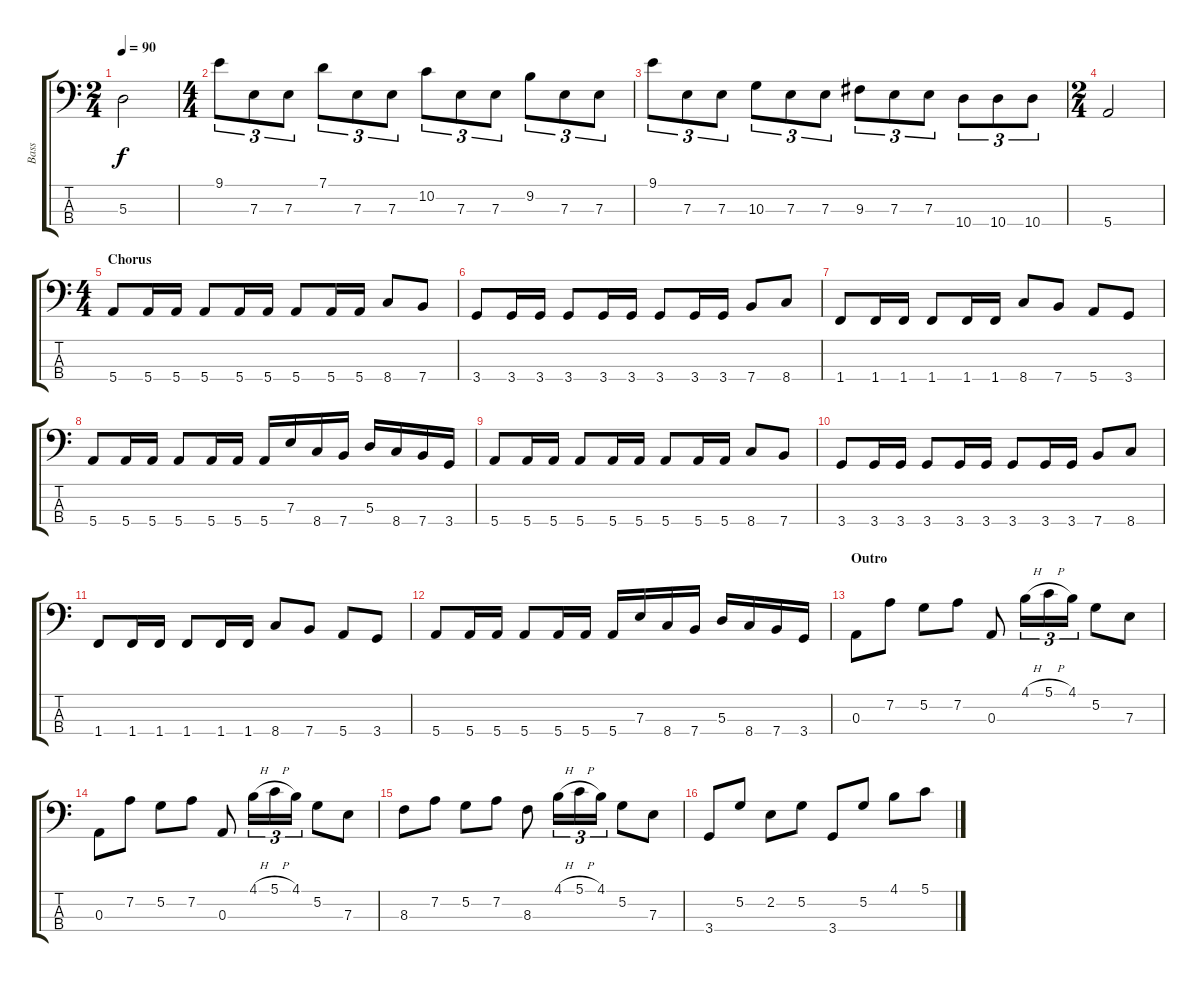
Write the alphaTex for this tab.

\track ("Bass" "Bass") {instrument electricbasspick}
\staff {score tabs}
\tuning (G2 D2 A1 E1) {hide}
\ts (2 4)
\tempo 90
\clef f4
\ks c
5.3.2{dy f} |
\ts (4 4)
9.1.8{tu (3 2)} 7.3.8{tu (3 2)} 7.3.8{tu (3 2)} 7.1.8{tu (3 2)} 7.3.8{tu (3 2)} 7.3.8{tu (3 2)} 10.2.8{tu (3 2)} 7.3.8{tu (3 2)} 7.3.8{tu (3 2)} 9.2.8{tu (3 2)} 7.3.8{tu (3 2)} 7.3.8{tu (3 2)} |
9.1.8{tu (3 2)} 7.3.8{tu (3 2)} 7.3.8{tu (3 2)} 10.3.8{tu (3 2)} 7.3.8{tu (3 2)} 7.3.8{tu (3 2)} 9.3.8{tu (3 2)} 7.3.8{tu (3 2)} 7.3.8{tu (3 2)} 10.4.8{tu (3 2)} 10.4.8{tu (3 2)} 10.4.8{tu (3 2)} |
\ts (2 4)
5.4.2 |
\ts (4 4)
\section ("" "Chorus")
5.4.8 5.4.16 5.4.16 5.4.8 5.4.16 5.4.16 5.4.8 5.4.16 5.4.16 8.4.8 7.4.8 |
3.4.8 3.4.16 3.4.16 3.4.8 3.4.16 3.4.16 3.4.8 3.4.16 3.4.16 7.4.8 8.4.8 |
1.4.8 1.4.16 1.4.16 1.4.8 1.4.16 1.4.16 8.4.8 7.4.8 5.4.8 3.4.8 |
5.4.8 5.4.16 5.4.16 5.4.8 5.4.16 5.4.16 5.4.16 7.3.16 8.4.16 7.4.16 5.3.16 8.4.16 7.4.16 3.4.16 |
5.4.8 5.4.16 5.4.16 5.4.8 5.4.16 5.4.16 5.4.8 5.4.16 5.4.16 8.4.8 7.4.8 |
3.4.8 3.4.16 3.4.16 3.4.8 3.4.16 3.4.16 3.4.8 3.4.16 3.4.16 7.4.8 8.4.8 |
1.4.8 1.4.16 1.4.16 1.4.8 1.4.16 1.4.16 8.4.8 7.4.8 5.4.8 3.4.8 |
5.4.8 5.4.16 5.4.16 5.4.8 5.4.16 5.4.16 5.4.16 7.3.16 8.4.16 7.4.16 5.3.16 8.4.16 7.4.16 3.4.16 |
\section ("" "Outro")
0.3.8 7.2.8 5.2.8 7.2.8 0.3.8 4.1{h}.16{tu (3 2)} 5.1{h}.16{tu (3 2)} 4.1.16{tu (3 2)} 5.2.8 7.3.8 |
0.3.8 7.2.8 5.2.8 7.2.8 0.3.8 4.1{h}.16{tu (3 2)} 5.1{h}.16{tu (3 2)} 4.1.16{tu (3 2)} 5.2.8 7.3.8 |
8.3.8 7.2.8 5.2.8 7.2.8 8.3.8 4.1{h}.16{tu (3 2)} 5.1{h}.16{tu (3 2)} 4.1.16{tu (3 2)} 5.2.8 7.3.8 |
3.4.8 5.2.8 2.2.8 5.2.8 3.4.8 5.2.8 4.1.8 5.1.8
